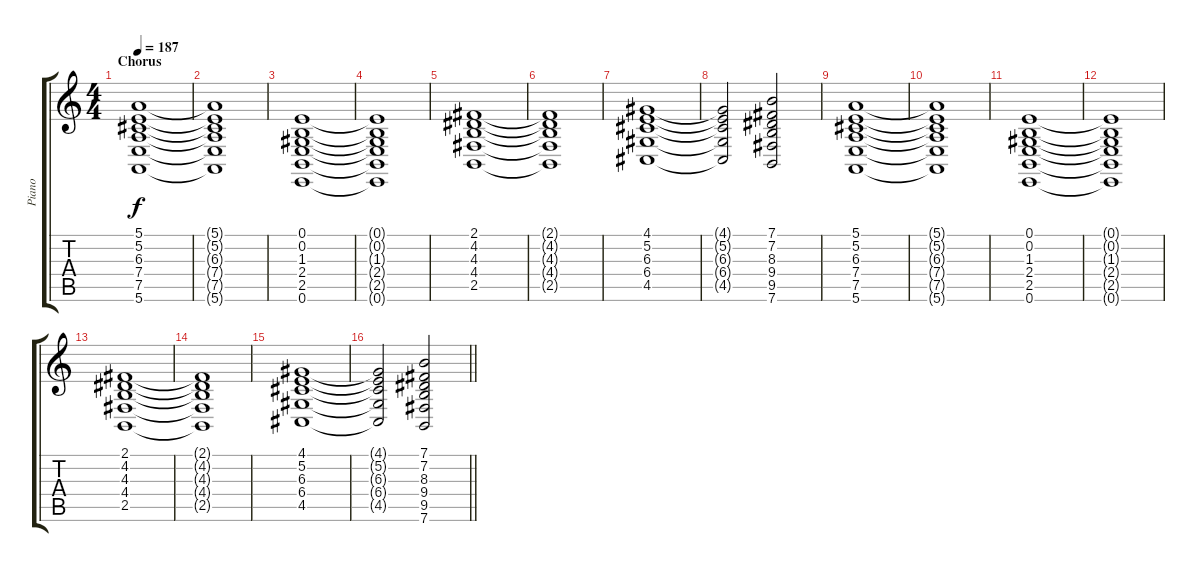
\track ("Piano" "Piano") {instrument electricpiano2}
\staff {score tabs}
\tuning (E4 B3 G3 D3 A2 E2) {hide}
\ts (4 4)
\section ("" "Chorus")
\tempo 187
\clef g2
\ks c
(5.1 5.2 6.3 7.4 7.5 5.6).1{dy f} |
(5.1{t} 5.2{t} 6.3{t} 7.4{t} 7.5{t} 5.6{t}).1 |
(0.1 0.2 1.3 2.4 2.5 0.6).1 |
(0.1{t} 0.2{t} 1.3{t} 2.4{t} 2.5{t} 0.6{t}).1 |
(2.1 4.2 4.3 4.4 2.5).1 |
(2.1{t} 4.2{t} 4.3{t} 4.4{t} 2.5{t}).1 |
(4.1 5.2 6.3 6.4 4.5).1 |
(4.1{t} 5.2{t} 6.3{t} 6.4{t} 4.5{t}).2 (7.1 7.2 8.3 9.4 9.5 7.6).2 |
(5.1 5.2 6.3 7.4 7.5 5.6).1 |
(5.1{t} 5.2{t} 6.3{t} 7.4{t} 7.5{t} 5.6{t}).1 |
(0.1 0.2 1.3 2.4 2.5 0.6).1 |
(0.1{t} 0.2{t} 1.3{t} 2.4{t} 2.5{t} 0.6{t}).1 |
(2.1 4.2 4.3 4.4 2.5).1 |
(2.1{t} 4.2{t} 4.3{t} 4.4{t} 2.5{t}).1 |
(4.1 5.2 6.3 6.4 4.5).1 |
\barLineRight lightlight
(4.1{t} 5.2{t} 6.3{t} 6.4{t} 4.5{t}).2 (7.1 7.2 8.3 9.4 9.5 7.6).2
